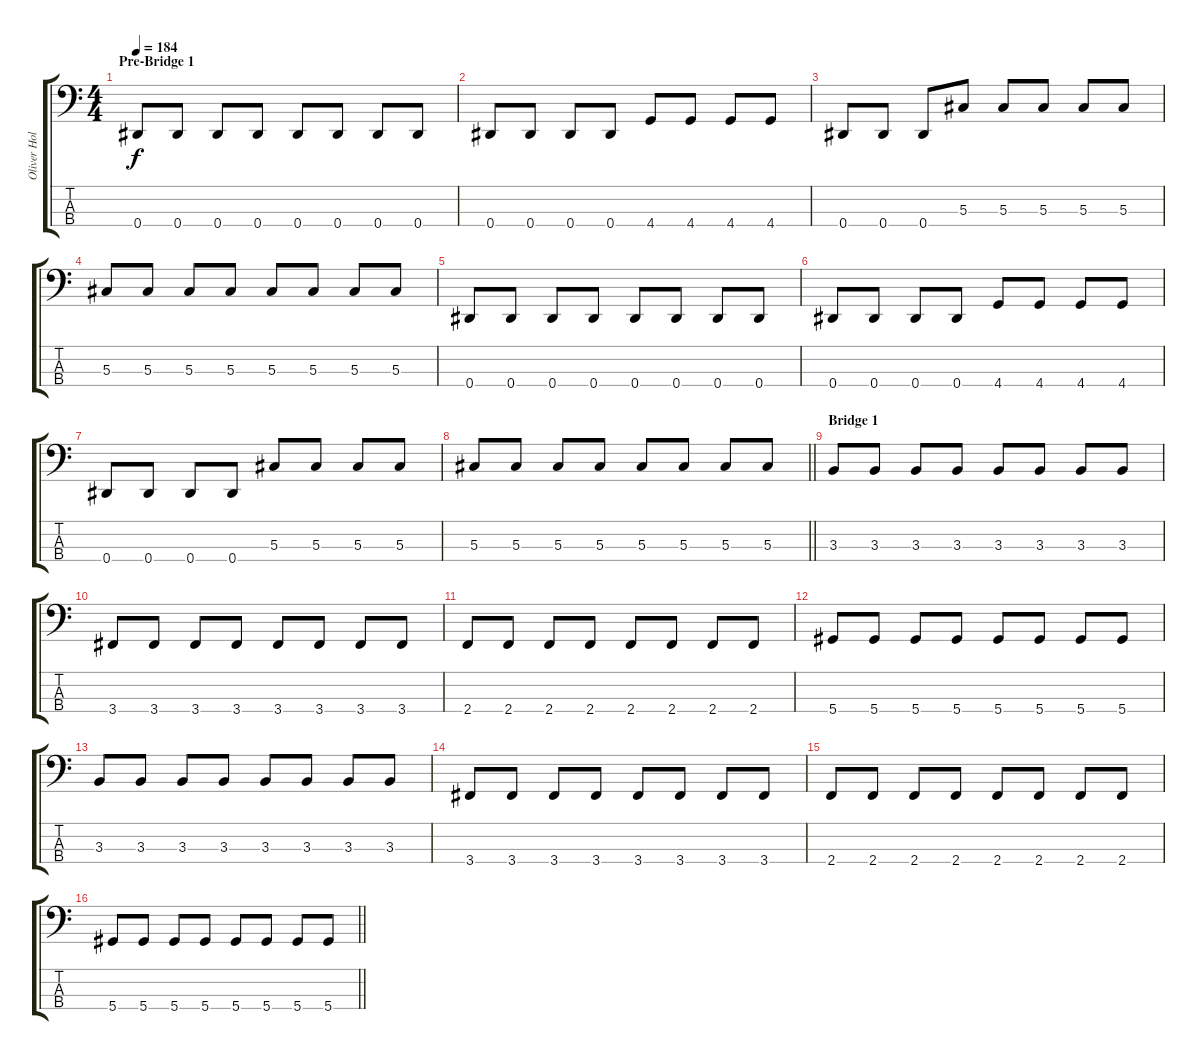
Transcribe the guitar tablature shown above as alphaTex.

\track ("Oliver Holzwarth" "Oliver Hol") {instrument electricbasspick}
\staff {score tabs}
\tuning (Gb2 Db2 Ab1 Eb1) {hide}
\ts (4 4)
\section ("" "Pre-Bridge 1")
\tempo 184
\clef f4
\ks c
0.4.8{dy f} 0.4.8 0.4.8 0.4.8 0.4.8 0.4.8 0.4.8 0.4.8 |
0.4.8 0.4.8 0.4.8 0.4.8 4.4.8 4.4.8 4.4.8 4.4.8 |
0.4.8 0.4.8 0.4.8 5.3.8 5.3.8 5.3.8 5.3.8 5.3.8 |
5.3.8 5.3.8 5.3.8 5.3.8 5.3.8 5.3.8 5.3.8 5.3.8 |
0.4.8 0.4.8 0.4.8 0.4.8 0.4.8 0.4.8 0.4.8 0.4.8 |
0.4.8 0.4.8 0.4.8 0.4.8 4.4.8 4.4.8 4.4.8 4.4.8 |
0.4.8 0.4.8 0.4.8 0.4.8 5.3.8 5.3.8 5.3.8 5.3.8 |
\barLineRight lightlight
5.3.8 5.3.8 5.3.8 5.3.8 5.3.8 5.3.8 5.3.8 5.3.8 |
\section ("" "Bridge 1")
3.3.8 3.3.8 3.3.8 3.3.8 3.3.8 3.3.8 3.3.8 3.3.8 |
3.4.8 3.4.8 3.4.8 3.4.8 3.4.8 3.4.8 3.4.8 3.4.8 |
2.4.8 2.4.8 2.4.8 2.4.8 2.4.8 2.4.8 2.4.8 2.4.8 |
5.4.8 5.4.8 5.4.8 5.4.8 5.4.8 5.4.8 5.4.8 5.4.8 |
3.3.8 3.3.8 3.3.8 3.3.8 3.3.8 3.3.8 3.3.8 3.3.8 |
3.4.8 3.4.8 3.4.8 3.4.8 3.4.8 3.4.8 3.4.8 3.4.8 |
2.4.8 2.4.8 2.4.8 2.4.8 2.4.8 2.4.8 2.4.8 2.4.8 |
\barLineRight lightlight
5.4.8 5.4.8 5.4.8 5.4.8 5.4.8 5.4.8 5.4.8 5.4.8
